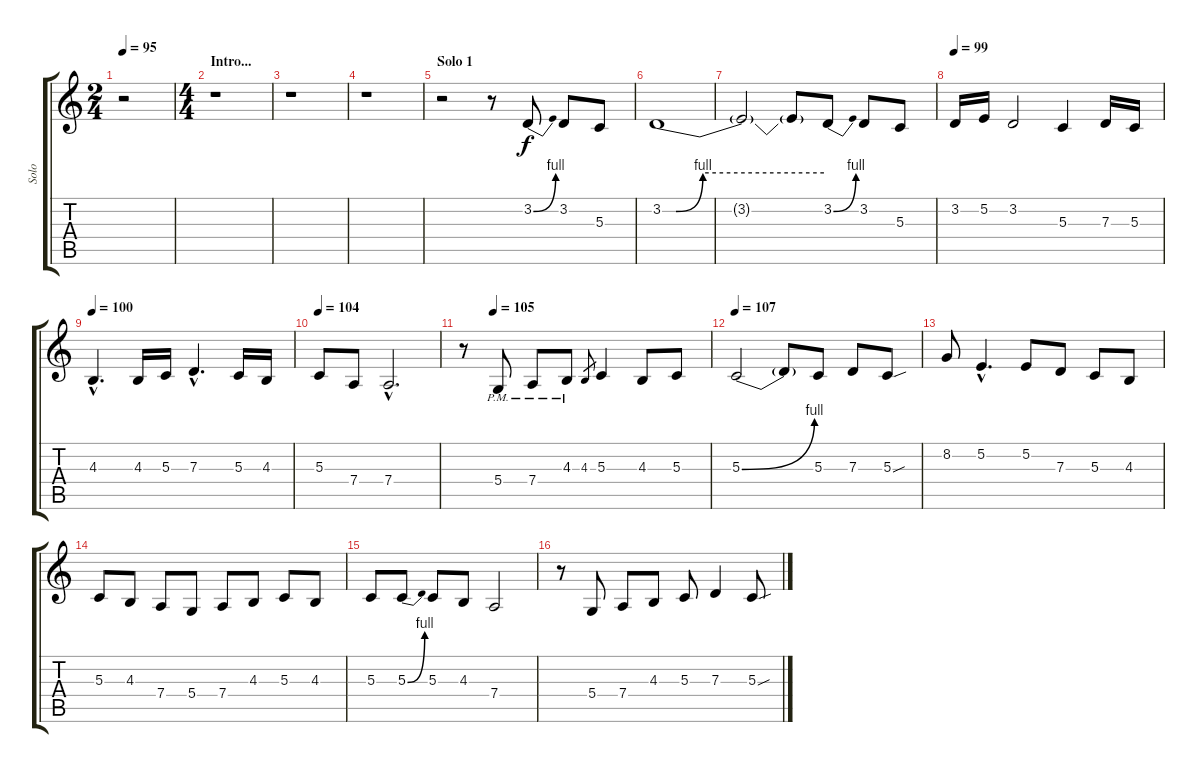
\track ("Solo" "Solo") {instrument lead5charang}
\staff {score tabs}
\tuning (E4 B3 G3 D3 A2 E2) {hide}
\ts (2 4)
\tempo 95
\clef g2
\ks c
r.2{dy f instrument lead5charang} |
\ts (4 4)
\section ("" "Intro...")
r.1 |
r.1 |
r.1 |
\section ("" "Solo 1")
r.2 r.8 3.2{be (bend 0 0 60 4)}.8 3.2.8 5.3.8 |
3.2{be (custom 0 0 5 0 15 4 60 4)}.1 |
3.2{t}.2 3.2{t}.8 3.2{be (bend 0 0 60 4)}.8 3.2.8 5.3.8 |
\tempo 99
3.2.16 5.2.16 3.2.2 5.3.4 7.3.16 5.3.16 |
\tempo 100
4.3{hac}.4{d} 4.3.16 5.3.16 7.3{hac}.4{d} 5.3.16 4.3.16 |
\tempo 104
5.3.8 7.4.8 7.4{hac}.2{d} |
\tempo (105 0.125)
r.8 5.4{pm}.8 7.4{pm}.8 4.3{pm}.8 4.3.8{gr} 5.3.4 4.3.8 5.3.8 |
\tempo 107
5.3{be (bend 0 0 60 4)}.2 5.3{t}.8 5.3.8 7.3.8 5.3{sou}.8 |
8.2.8 5.2{hac}.4{d} 5.2.8 7.3.8 5.3.8 4.3.8 |
5.3.8 4.3.8 7.4.8 5.4.8 7.4.8 4.3.8 5.3.8 4.3.8 |
5.3.8 5.3{be (bend 0 0 60 4)}.8 5.3.8 4.3.8 7.4.2 |
r.8 5.4.8 7.4.8 4.3.8 5.3.8 7.3.4 5.3{sou}.8
